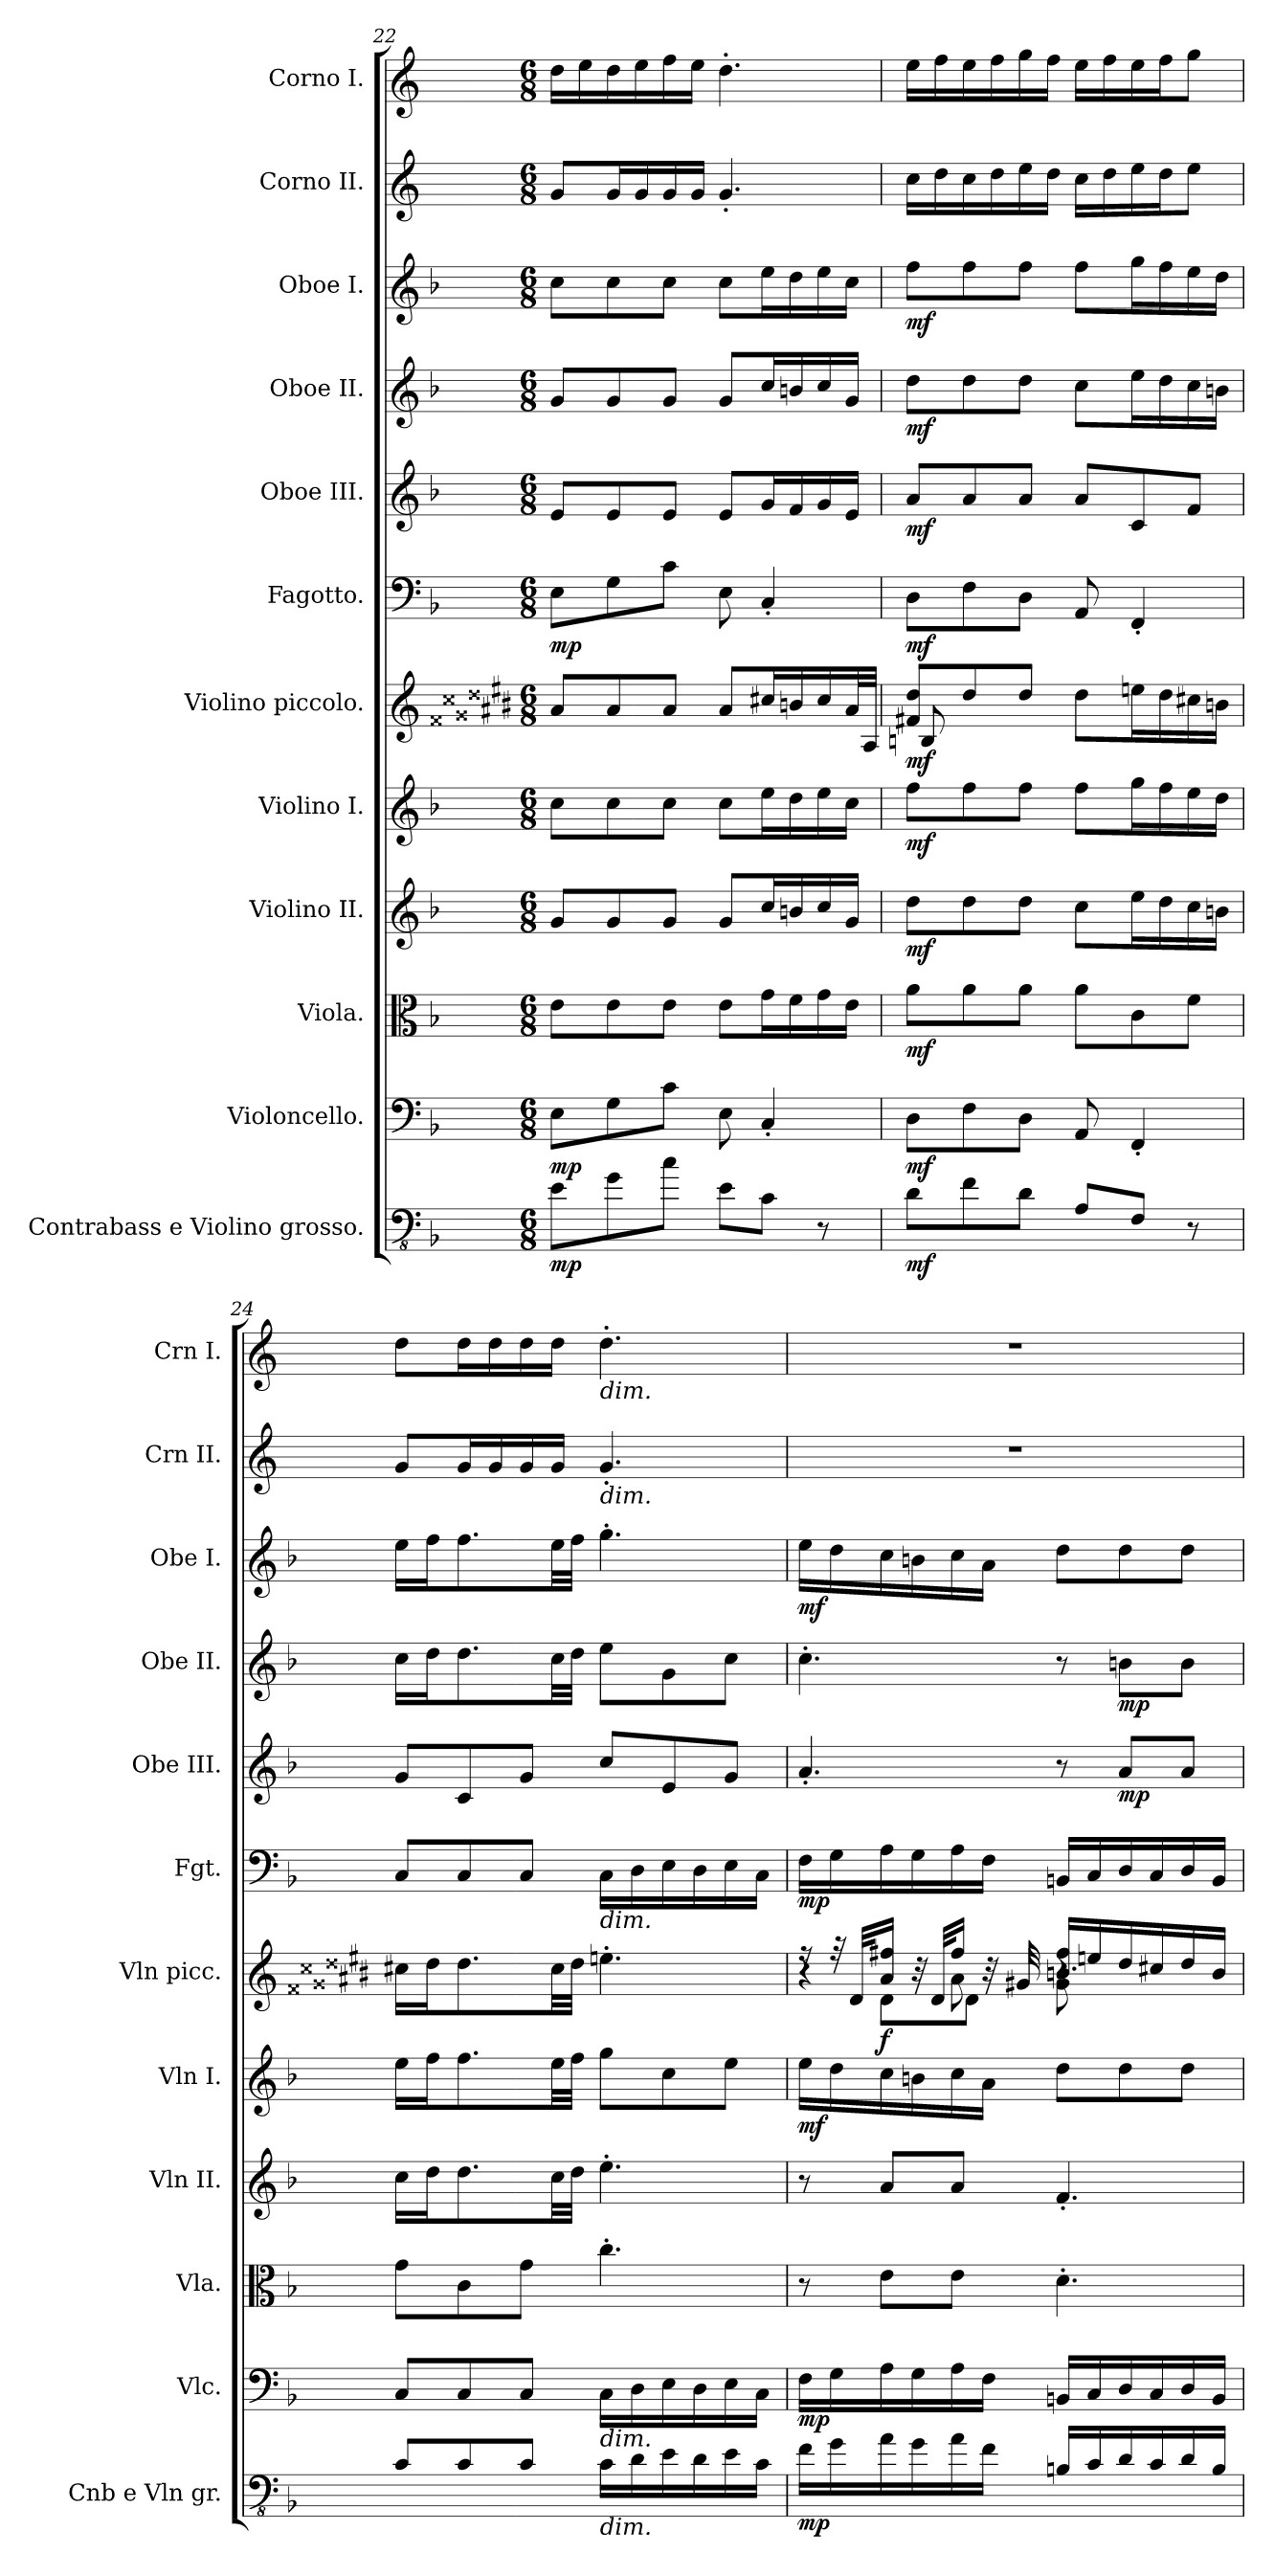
**kern	**dynam	**kern	**dynam	**kern	**dynam	**kern	**dynam	**kern	**dynam	**kern	**dynam	**kern	**dynam	**kern	**dynam	**kern	**dynam	**kern	**dynam	**kern	**kern
*part12	*part12	*part11	*part11	*part10	*part10	*part9	*part9	*part8	*part8	*part7	*part7	*part6	*part6	*part5	*part5	*part4	*part4	*part3	*part3	*part2	*part1
*staff12	*staff12	*staff11	*staff11	*staff10	*staff10	*staff9	*staff9	*staff8	*staff8	*staff7	*staff7	*staff6	*staff6	*staff5	*staff5	*staff4	*staff4	*staff3	*staff3	*staff2	*staff1
*I"Contrabass e Violino grosso.	*	*I"Violoncello.	*	*I"Viola.	*	*I"Violino II.	*	*I"Violino I.	*	*I"Violino piccolo.	*	*I"Fagotto.	*	*I"Oboe III.	*	*I"Oboe II.	*	*I"Oboe I.	*	*I"Corno II.	*I"Corno I.
*I'Cnb e Vln gr.	*	*I'Vlc.	*	*I'Vla.	*	*I'Vln II.	*	*I'Vln I.	*	*I'Vln picc.	*	*I'Fgt.	*	*I'Obe III.	*	*I'Obe II.	*	*I'Obe I.	*	*I'Crn II.	*I'Crn I.
!!LO:PB:g=z
*clefFv4	*	*clefF4	*	*clefC3	*	*clefG2	*	*clefG2	*	*clefG2	*	*clefF4	*	*clefG2	*	*clefG2	*	*clefG2	*	*clefG2	*clefG2
*ITrd7c12	*	*	*	*	*	*	*	*	*	*ITrd-1c-3	*	*	*	*	*	*	*	*	*	*ITrd4c7	*ITrd4c7
*k[b-]	*	*k[b-]	*	*k[b-]	*	*k[b-]	*	*k[b-]	*	*k[f##c##g##d##a#e#b#]	*	*k[b-]	*	*k[b-]	*	*k[b-]	*	*k[b-]	*	*k[b-]	*k[b-]
*M6/8	*	*M6/8	*	*M6/8	*	*M6/8	*	*M6/8	*	*M6/8	*	*M6/8	*	*M6/8	*	*M6/8	*	*M6/8	*	*M6/8	*M6/8
=22	=22	=22	=22	=22	=22	=22	=22	=22	=22	=22	=22	=22	=22	=22	=22	=22	=22	=22	=22	=22	=22
!	!LO:DY:b	!	!LO:DY:b	!	!	!	!	!	!	!	!	!	!LO:DY:b	!	!	!	!	!	!	!	!
8EE\L	mp	8E\L	mp	8e\L	.	8g/L	.	8cc\L	.	8b#/L	.	8E\L	mp	8e/L	.	8g/L	.	8cc\L	.	8c/L	16g\LL
.	.	.	.	.	.	.	.	.	.	.	.	.	.	.	.	.	.	.	.	.	16a\
8GG\	.	8G\	.	8e\	.	8g/	.	8cc\	.	8b#/	.	8G\	.	8e/	.	8g/	.	8cc\	.	16c/L	16g\
.	.	.	.	.	.	.	.	.	.	.	.	.	.	.	.	.	.	.	.	16c/	16a\
8C\J	.	8c\J	.	8e\J	.	8g/J	.	8cc\J	.	8b#/J	.	8c\J	.	8e/J	.	8g/J	.	8cc\J	.	16c/	16b-\
.	.	.	.	.	.	.	.	.	.	.	.	.	.	.	.	.	.	.	.	16c/JJ	16a\JJ
8EE\L	.	8E\	.	8e\L	.	8g/L	.	8cc\L	.	8b#/L	.	8E\	.	8e/L	.	8g/L	.	8cc\L	.	4.c'/	4.g'\
8CC\J	.	4C'/	.	16g\L	.	16cc/L	.	16ee\L	.	16dd##/L	.	4C'/	.	16g/L	.	16cc/L	.	16ee\L	.	.	.
.	.	.	.	16f\	.	16bn/	.	16dd\	.	16cc##/	.	.	.	16f/	.	16bn/	.	16dd\	.	.	.
8r	.	.	.	16g\	.	16cc/	.	16ee\	.	16dd##/	.	.	.	16g/	.	16cc/	.	16ee\	.	.	.
.	.	.	.	16e\JJ	.	16g/JJ	.	16cc\JJ	.	32b#/L	.	.	.	16e/JJ	.	16g/JJ	.	16cc\JJ	.	.	.
.	.	.	.	.	.	.	.	.	.	32B#/JJJ	.	.	.	.	.	.	.	.	.	.	.
=23	=23	=23	=23	=23	=23	=23	=23	=23	=23	=23	=23	=23	=23	=23	=23	=23	=23	=23	=23	=23	=23
*	*	*	*	*	*	*	*	*	*	*^	*	*	*	*	*	*	*	*	*	*	*
!	!LO:DY:b	!	!LO:DY:b	!	!LO:DY:b	!	!LO:DY:b	!	!LO:DY:b	!	!	!LO:DY:b	!	!LO:DY:b	!	!LO:DY:b	!	!LO:DY:b	!	!LO:DY:b	!	!
8DD\L	mf	8D\L	mf	8a\L	mf	8dd\L	mf	8ff\L	mf	8g##/ 8ee#/L	8c##/	mf	8D\L	mf	8a/L	mf	8dd\L	mf	8ff\L	mf	16f\LL	16a\LL
.	.	.	.	.	.	.	.	.	.	.	.	.	.	.	.	.	.	.	.	.	16g\	16b-\
8FF\	.	8F\	.	8a\	.	8dd\	.	8ff\	.	8ee#/	2ryy	.	8F\	.	8a/	.	8dd\	.	8ff\	.	16f\	16a\
.	.	.	.	.	.	.	.	.	.	.	.	.	.	.	.	.	.	.	.	.	16g\	16b-\
8DD\J	.	8D\J	.	8a\J	.	8dd\J	.	8ff\J	.	8ee#/J	.	.	8D\J	.	8a/J	.	8dd\J	.	8ff\J	.	16a\	16cc\
.	.	.	.	.	.	.	.	.	.	.	.	.	.	.	.	.	.	.	.	.	16g\JJ	16b-\JJ
8AAA/L	.	8AA/	.	8a\L	.	8cc\L	.	8ff\L	.	8ee#\L	.	.	8AA/	.	8a/L	.	8cc\L	.	8ff\L	.	16f\LL	16a\LL
.	.	.	.	.	.	.	.	.	.	.	.	.	.	.	.	.	.	.	.	.	16g\	16b-\
8FFF/J	.	4FF'/	.	8c\	.	16ee\L	.	16gg\L	.	16ff##\L	.	.	4FF'/	.	8c/	.	16ee\L	.	16gg\L	.	16a\	16a\
.	.	.	.	.	.	16dd\	.	16ff\	.	16ee#\	.	.	.	.	.	.	16dd\	.	16ff\	.	16g\J	16b-\J
8r	.	.	.	8f\J	.	16cc\	.	16ee\	.	16dd##\	8ryy	.	.	.	8f/J	.	16cc\	.	16ee\	.	8a\J	8cc\J
.	.	.	.	.	.	16bn\JJ	.	16dd\JJ	.	16cc##\JJ	.	.	.	.	.	.	16bn\JJ	.	16dd\JJ	.	.	.
*	*	*	*	*	*	*	*	*	*	*v	*v	*	*	*	*	*	*	*	*	*	*	*
=24	=24	=24	=24	=24	=24	=24	=24	=24	=24	=24	=24	=24	=24	=24	=24	=24	=24	=24	=24	=24	=24
8CC/L	.	8C/L	.	8g\L	.	16cc\LL	.	16ee\LL	.	16dd##\LL	.	8C/L	.	8g/L	.	16cc\LL	.	16ee\LL	.	8c/L	8g\L
.	.	.	.	.	.	16dd\J	.	16ff\J	.	16ee#\J	.	.	.	.	.	16dd\J	.	16ff\J	.	.	.
8CC/	.	8C/	.	8c\	.	8.dd\	.	8.ff\	.	8.ee#\	.	8C/	.	8c/	.	8.dd\	.	8.ff\	.	16c/L	16g\L
.	.	.	.	.	.	.	.	.	.	.	.	.	.	.	.	.	.	.	.	16c/	16g\
8CC/J	.	8C/J	.	8g\J	.	.	.	.	.	.	.	8C/J	.	8g/J	.	.	.	.	.	16c/	16g\
.	.	.	.	.	.	32cc\LL	.	32ee\LL	.	32dd##\LL	.	.	.	.	.	32cc\LL	.	32ee\LL	.	16c/JJ	16g\JJ
.	.	.	.	.	.	32dd\JJJ	.	32ff\JJJ	.	32ee#\JJJ	.	.	.	.	.	32dd\JJJ	.	32ff\JJJ	.	.	.
!	!	!	!	!	!	!	!	!	!	!	!	!	!	!	!	!	!	!	!	!	!LO:TX:b:i:t=dim.
!	!	!	!	!	!	!	!	!	!	!	!	!	!	!	!	!	!	!	!	!LO:TX:b:i:t=dim.	!
!	!	!	!	!	!	!	!	!	!	!	!	!LO:TX:b:i:t=dim.	!	!	!	!	!	!	!	!	!
!	!	!LO:TX:b:i:t=dim.	!	!	!	!	!	!	!	!	!	!	!	!	!	!	!	!	!	!	!
!LO:TX:b:i:t=dim.	!	!	!	!	!	!	!	!	!	!	!	!	!	!	!	!	!	!	!	!	!
16CC\LL	.	16C\LL	.	4.cc'\	.	4.ee'\	.	8gg\L	.	4.ff##'\	.	16C\LL	.	8cc/L	.	8ee\L	.	4.gg'\	.	4.c'/	4.g'\
16DD\	.	16D\	.	.	.	.	.	.	.	.	.	16D\	.	.	.	.	.	.	.	.	.
16EE\	.	16E\	.	.	.	.	.	8cc\	.	.	.	16E\	.	8e/	.	8g\	.	.	.	.	.
16DD\	.	16D\	.	.	.	.	.	.	.	.	.	16D\	.	.	.	.	.	.	.	.	.
16EE\	.	16E\	.	.	.	.	.	8ee\J	.	.	.	16E\	.	8g/J	.	8cc\J	.	.	.	.	.
16CC\JJ	.	16C\JJ	.	.	.	.	.	.	.	.	.	16C\JJ	.	.	.	.	.	.	.	.	.
!!LO:PB:g=z
=25	=25	=25	=25	=25	=25	=25	=25	=25	=25	=25	=25	=25	=25	=25	=25	=25	=25	=25	=25	=25	=25
*	*	*	*	*	*	*	*	*	*	*^	*	*	*	*	*	*	*	*	*	*	*
*	*	*	*	*	*	*	*	*	*	*	*^	*	*	*	*	*	*	*	*	*	*	*
!	!LO:DY:b	!	!LO:DY:b	!	!	!	!	!	!LO:DY:b	!	!	!	!	!	!LO:DY:b	!	!	!	!	!	!LO:DY:b	!	!
16FF\LL	mp	16F\LL	mp	8r	.	8r	.	16ee\LL	mf	16r	4r	8ryy	.	16F\LL	mp	4.a'/	.	4.cc'\	.	16ee\LL	mf	2.r	2.r
16GG\	.	16G\	.	.	.	.	.	16dd\	.	32r	.	.	.	16G\	.	.	.	.	.	16dd\	.	.	.
.	.	.	.	.	.	.	.	.	.	32e#/KLL	.	.	.	.	.	.	.	.	.	.	.	.	.
!	!	!	!	!	!	!	!	!	!	!	!	!	!LO:DY:b	!	!	!	!	!	!	!	!	!	!
16AA\	.	16A\	.	8e\L	.	8a/L	.	16cc\	.	16b#/ 16gg##/JJ	.	8e#\L	f	16A\	.	.	.	.	.	16cc\	.	.	.
16GG\	.	16G\	.	.	.	.	.	16bn\	.	32r	.	.	.	16G\	.	.	.	.	.	16bn\	.	.	.
.	.	.	.	.	.	.	.	.	.	32e#/KLL	.	.	.	.	.	.	.	.	.	.	.	.	.
16AA\	.	16A\	.	8e\J	.	8a/J	.	16cc\	.	16gg##/JJ	8b#\	8e#\J	.	16A\	.	.	.	.	.	16cc\	.	.	.
16FF\JJ	.	16F\JJ	.	.	.	.	.	16a\JJ	.	32r	.	.	.	16F\JJ	.	.	.	.	.	16a\JJ	.	.	.
.	.	.	.	.	.	.	.	.	.	32a##X/	.	.	.	.	.	.	.	.	.	.	.	.	.
16BBBn/LL	.	16BBn/LL	.	4.d'\	.	4.f'/	.	8dd\L	.	16cc##/ 16gg##/LL	4.r	8a##\	.	16BBn/LL	.	8r	.	8r	.	8dd\L	.	.	.
16CC/	.	16C/	.	.	.	.	.	.	.	16ff##/	.	.	.	16C/	.	.	.	.	.	.	.	.	.
!	!	!	!	!	!	!	!	!	!	!	!	!	!	!	!	!	!LO:DY:b	!	!LO:DY:b	!	!	!	!
16DD/	.	16D/	.	.	.	.	.	8dd\	.	16ee#/	.	4ryy	.	16D/	.	8a/L	mp	8bn\L	mp	8dd\	.	.	.
16CC/	.	16C/	.	.	.	.	.	.	.	16dd##/	.	.	.	16C/	.	.	.	.	.	.	.	.	.
16DD/	.	16D/	.	.	.	.	.	8dd\J	.	16ee#/	.	.	.	16D/	.	8a/J	.	8b\J	.	8dd\J	.	.	.
16BBB/JJ	.	16BB/JJ	.	.	.	.	.	.	.	16cc##/JJ	.	.	.	16BB/JJ	.	.	.	.	.	.	.	.	.
*	*	*	*	*	*	*	*	*	*	*v	*v	*v	*	*	*	*	*	*	*	*	*	*	*
=	=	=	=	=	=	=	=	=	=	=	=	=	=	=	=	=	=	=	=	=	=
*-	*-	*-	*-	*-	*-	*-	*-	*-	*-	*-	*-	*-	*-	*-	*-	*-	*-	*-	*-	*-	*-
